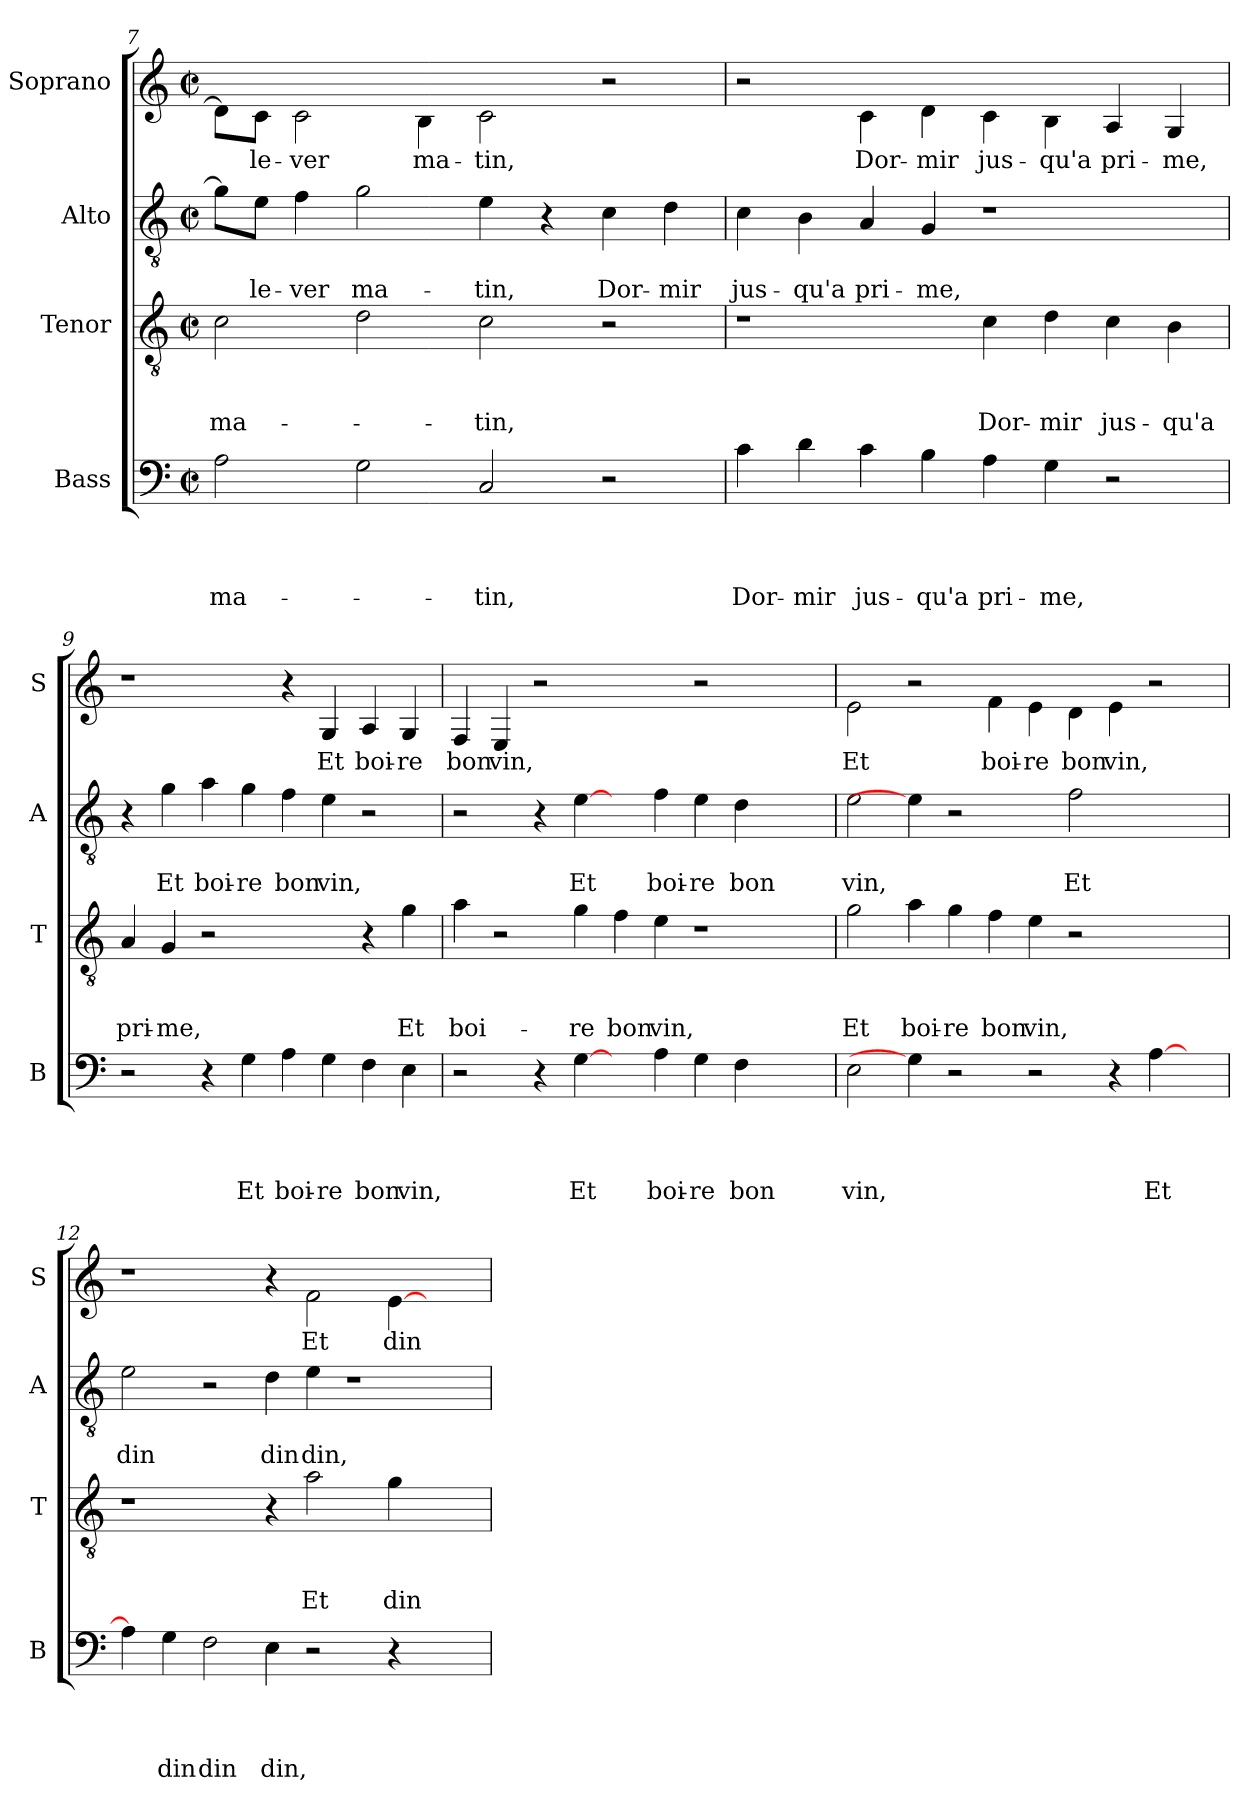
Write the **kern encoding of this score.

**kern	**text	**text	**text	**text	**kern	**text	**text	**text	**kern	**text	**text	**kern	**text
*part4	*part4	*part4	*part4	*part4	*part3	*part3	*part3	*part3	*part2	*part2	*part2	*part1	*part1
*staff4	*staff4	*staff4	*staff4	*staff4	*staff3	*staff3	*staff3	*staff3	*staff2	*staff2	*staff2	*staff1	*staff1
*I"Bass	*	*	*	*	*I"Tenor	*	*	*	*I"Alto	*	*	*I"Soprano	*
*I'B	*	*	*	*	*I'T	*	*	*	*I'A	*	*	*I'S	*
!!LO:LB:g=z
*clefF4	*	*	*	*	*clefGv2	*	*	*	*clefGv2	*	*	*clefG2	*
*	*	*	*	*	*	*	*	*	*	*	*	*ITrd-7c-12	*
*k[]	*	*	*	*	*k[]	*	*	*	*k[]	*	*	*k[]	*
*C:	*	*	*	*	*C:	*	*	*	*C:	*	*	*C:	*
*M2/2	*	*	*	*	*M2/2	*	*	*	*M2/2	*	*	*M2/2	*
*met(c|)	*	*	*	*	*met(c|)	*	*	*	*met(c|)	*	*	*met(c|)	*
=7	=7	=7	=7	=7	=7	=7	=7	=7	=7	=7	=7	=7	=7
2A\	.	.	.	ma-	2c\	.	.	ma-	8g\L]	.	.	8dd\L]	.
.	.	.	.	.	.	.	.	.	8e\J	.	le-	8cc\J	le-
.	.	.	.	.	.	.	.	.	4f\	.	-ver	2cc\	-ver
2G\	.	.	.	.	2d\	.	.	.	2g\	.	ma-	.	.
.	.	.	.	.	.	.	.	.	.	.	.	4b\	ma-
2C/	.	.	.	-tin,	2c\	.	.	-tin,	4e\	.	-tin,	2cc\	-tin,
.	.	.	.	.	.	.	.	.	4r	.	.	.	.
2r	.	.	.	.	2r	.	.	.	4c\	.	Dor-	2r	.
.	.	.	.	.	.	.	.	.	4d\	.	-mir	.	.
=8	=8	=8	=8	=8	=8	=8	=8	=8	=8	=8	=8	=8	=8
4c\	.	.	.	Dor-	1r	.	.	.	4c\	.	jus-	2r	.
4d\	.	.	.	-mir	.	.	.	.	4B\	.	-qu'a	.	.
4c\	.	.	.	jus-	.	.	.	.	4A/	.	pri-	4cc\	Dor-
4B\	.	.	.	-qu'a	.	.	.	.	4G/	.	-me,	4dd\	-mir
4A\	.	.	.	pri-	4c\	.	.	Dor-	1r	.	.	4cc\	jus-
4G\	.	.	.	-me,	4d\	.	.	-mir	.	.	.	4b\	-qu'a
2r	.	.	.	.	4c\	.	.	jus-	.	.	.	4a/	pri-
.	.	.	.	.	4B\	.	.	-qu'a	.	.	.	4g/	-me,
=9	=9	=9	=9	=9	=9	=9	=9	=9	=9	=9	=9	=9	=9
2r	.	.	.	.	4A/	.	.	pri-	4r	.	.	1r	.
.	.	.	.	.	4G/	.	.	-me,	4g\	.	Et	.	.
4r	.	.	.	.	2r	.	.	.	4a\	.	boi-	.	.
4G\	.	.	.	Et	.	.	.	.	4g\	.	-re	.	.
4A\	.	.	.	boi-	2ryy	.	.	.	4f\	.	bon	4r	.
4G\	.	.	.	-re	.	.	.	.	4e\	.	vin,	4g/	Et
4F\	.	.	.	bon	4r	.	.	.	2r	.	.	4a/	boi-
4E\	.	.	.	vin,	4g\	.	.	Et	.	.	.	4g/	-re
!!LO:PB:g=z
=10	=10	=10	=10	=10	=10	=10	=10	=10	=10	=10	=10	=10	=10
2r	.	.	.	.	4a\	.	.	boi-	2r	.	.	4f/	bon
.	.	.	.	.	2r	.	.	.	.	.	.	4e/	vin,
4r	.	.	.	.	.	.	.	.	4r	.	.	2r	.
[4G\	.	.	.	Et	4g\	.	.	-re	[4e\	.	Et	.	.
4ryy	.	.	.	.	4f\	.	.	bon	4ryy	.	.	2ryy	.
4A\	.	.	.	boi-	4e\	.	.	vin,	4f\	.	boi-	.	.
4G\	.	.	.	-re	1r	.	.	.	4e\	.	-re	2r	.
4F\	.	.	.	bon	.	.	.	.	4d\	.	bon	.	.
2ryy	.	.	.	.	.	.	.	.	2ryy	.	.	2ryy	.
=11	=11	=11	=11	=11	=11	=11	=11	=11	=11	=11	=11	=11	=11
2E\	.	.	.	vin,	2g\	.	.	Et	2e\	.	vin,	2ee\	Et
4G\]	.	.	.	.	4a\	.	.	boi-	4e\]	.	.	2r	.
2r	.	.	.	.	4g\	.	.	-re	2r	.	.	.	.
.	.	.	.	.	4f\	.	.	bon	.	.	.	4ff\	boi-
2r	.	.	.	.	4e\	.	.	vin,	4ryy	.	.	4ee\	-re
.	.	.	.	.	2r	.	.	.	2f\	.	Et	4dd\	bon
4r	.	.	.	.	.	.	.	.	.	.	.	4ee\	vin,
[4A\	.	.	.	Et	2ryy	.	.	.	2ryy	.	.	2r	.
4ryy	.	.	.	.	.	.	.	.	.	.	.	.	.
=12	=12	=12	=12	=12	=12	=12	=12	=12	=12	=12	=12	=12	=12
4A\]	.	.	.	.	1r	.	.	.	2e\	.	din	1r	.
4G\	.	.	.	din	.	.	.	.	.	.	.	.	.
2F\	.	.	.	din	.	.	.	.	2r	.	.	.	.
4E\	.	.	.	din,	4r	.	.	.	4d\	.	din	4r	.
2r	.	.	.	.	2a\	.	.	Et	4e\	.	din,	2ff\	Et
.	.	.	.	.	.	.	.	.	1r	.	.	.	.
4r	.	.	.	.	4g\	.	.	din	.	.	.	[4ee\	din
2ryy	.	.	.	.	2ryy	.	.	.	.	.	.	2ryy	.
=	=	=	=	=	=	=	=	=	=	=	=	=	=
*-	*-	*-	*-	*-	*-	*-	*-	*-	*-	*-	*-	*-	*-
